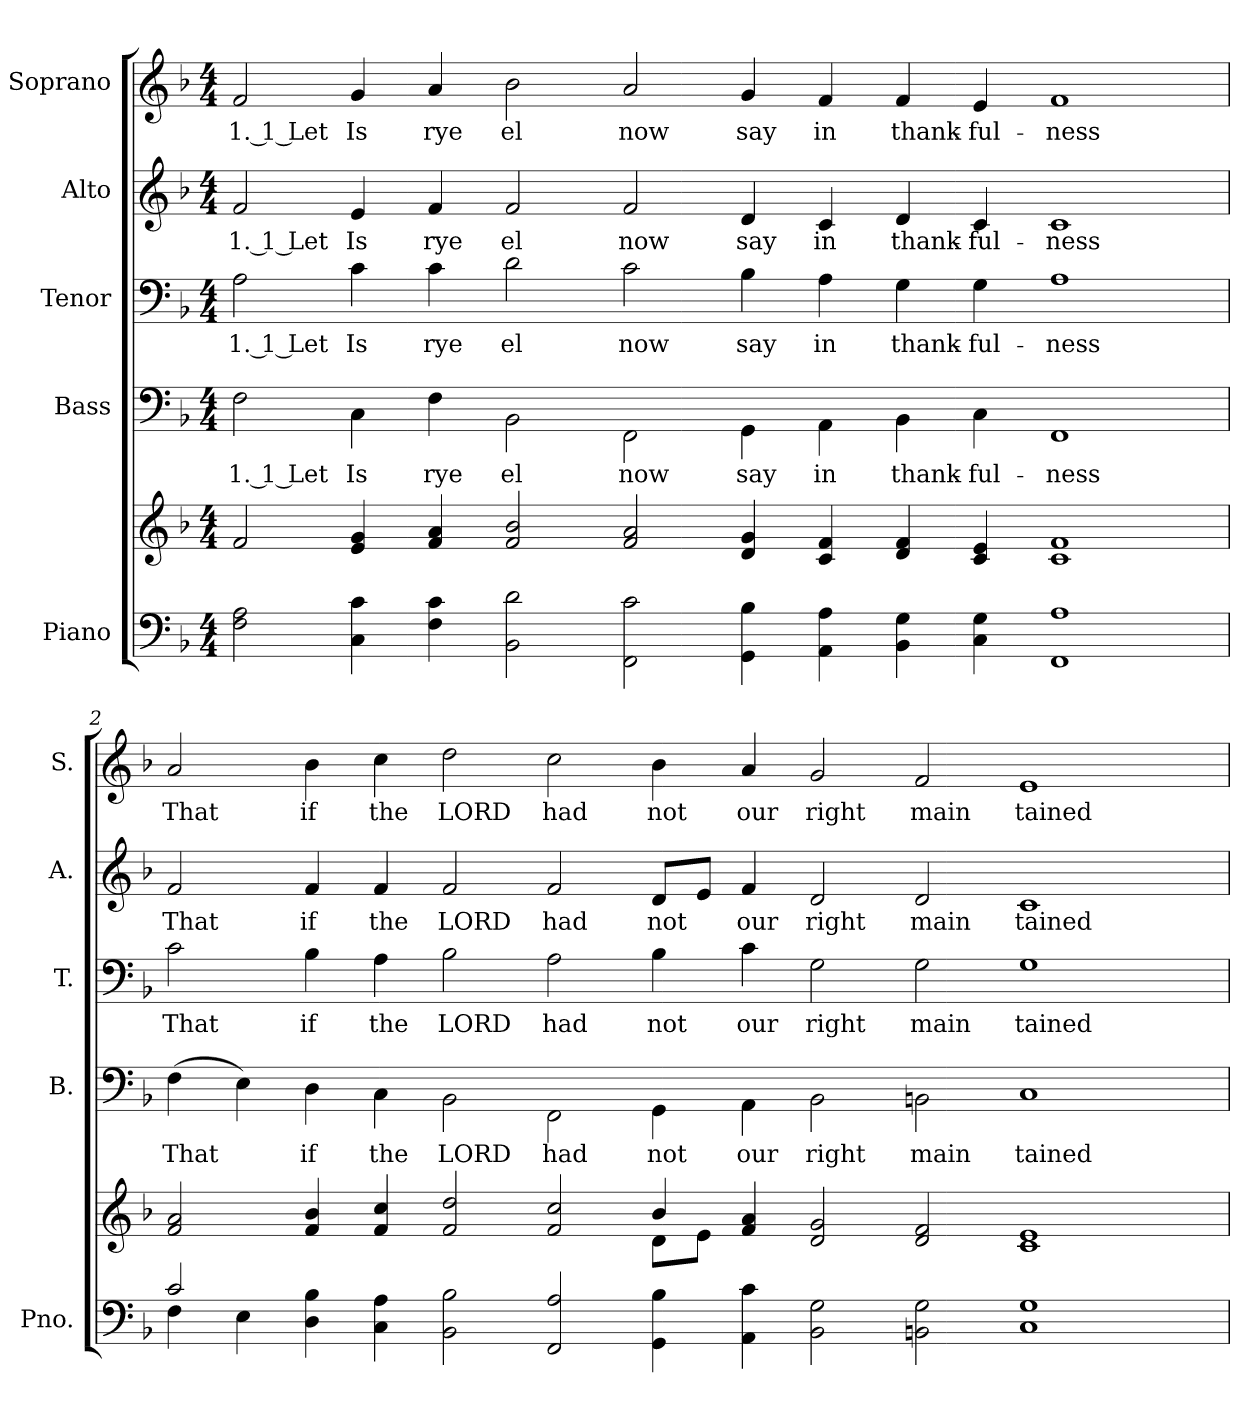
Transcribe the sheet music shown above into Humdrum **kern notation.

**kern	**kern	**kern	**text	**kern	**text	**kern	**text	**kern	**text
*part5	*part5	*part4	*part4	*part3	*part3	*part2	*part2	*part1	*part1
*staff6	*staff5	*staff4	*staff4	*staff3	*staff3	*staff2	*staff2	*staff1	*staff1
*I"Piano	*	*I"Bass	*	*I"Tenor	*	*I"Alto	*	*I"Soprano	*
*I'Pno.	*	*I'B.	*	*I'T.	*	*I'A.	*	*I'S.	*
!!LO:PB:g=z
*clefF4	*clefG2	*clefF4	*	*clefF4	*	*clefG2	*	*clefG2	*
*k[b-]	*k[b-]	*k[b-]	*	*k[b-]	*	*k[b-]	*	*k[b-]	*
*F:	*F:	*F:	*	*F:	*	*F:	*	*F:	*
*M4/4	*M4/4	*M4/4	*	*M4/4	*	*M4/4	*	*M4/4	*
*MM180	*MM180	*MM180	*	*MM180	*	*MM180	*	*MM180	*
=1	=1	=1	=1	=1	=1	=1	=1	=1	=1
!	!	!	!LO:LY:b:color=#000000	!	!	!	!	!	!
!	!	!	!	!	!LO:LY:b:color=#000000	!	!	!	!
!	!	!	!	!	!	!	!LO:LY:b:color=#000000	!	!
!	!	!	!	!	!	!	!	!	!LO:LY:b:color=#000000
2Fi\ 2Ai	2fi/	2Fi\	1. 1 Let	2Ai\	1. 1 Let	2fi/	1. 1 Let	2fi/	1. 1 Let
!	!	!	!LO:LY:b:color=#000000	!	!	!	!	!	!
!	!	!	!	!	!LO:LY:b:color=#000000	!	!	!	!
!	!	!	!	!	!	!	!LO:LY:b:color=#000000	!	!
!	!	!	!	!	!	!	!	!	!LO:LY:b:color=#000000
4Ci\ 4ci	4ei/ 4gi	4Ci\	Is	4ci\	Is	4ei/	Is	4gi/	Is
!	!	!	!LO:LY:b:color=#000000	!	!	!	!	!	!
!	!	!	!	!	!LO:LY:b:color=#000000	!	!	!	!
!	!	!	!	!	!	!	!LO:LY:b:color=#000000	!	!
!	!	!	!	!	!	!	!	!	!LO:LY:b:color=#000000
4Fi\ 4ci	4fi/ 4ai	4Fi\	rye	4ci\	rye	4fi/	rye	4ai/	rye
!	!	!	!LO:LY:b:color=#000000	!	!	!	!	!	!
!	!	!	!	!	!LO:LY:b:color=#000000	!	!	!	!
!	!	!	!	!	!	!	!LO:LY:b:color=#000000	!	!
!	!	!	!	!	!	!	!	!	!LO:LY:b:color=#000000
2BB-i\ 2di	2fi/ 2b-i	2BB-i\	el	2di\	el	2fi/	el	2b-i\	el
!	!	!	!LO:LY:b:color=#000000	!	!	!	!	!	!
!	!	!	!	!	!LO:LY:b:color=#000000	!	!	!	!
!	!	!	!	!	!	!	!LO:LY:b:color=#000000	!	!
!	!	!	!	!	!	!	!	!	!LO:LY:b:color=#000000
2FFi\ 2ci	2fi/ 2ai	2FFi\	now	2ci\	now	2fi/	now	2ai/	now
!	!	!	!LO:LY:b:color=#000000	!	!	!	!	!	!
!	!	!	!	!	!LO:LY:b:color=#000000	!	!	!	!
!	!	!	!	!	!	!	!LO:LY:b:color=#000000	!	!
!	!	!	!	!	!	!	!	!	!LO:LY:b:color=#000000
4GGi\ 4B-i	4di/ 4gi	4GGi\	say	4B-i\	say	4di/	say	4gi/	say
!	!	!	!LO:LY:b:color=#000000	!	!	!	!	!	!
!	!	!	!	!	!LO:LY:b:color=#000000	!	!	!	!
!	!	!	!	!	!	!	!LO:LY:b:color=#000000	!	!
!	!	!	!	!	!	!	!	!	!LO:LY:b:color=#000000
4AAi\ 4Ai	4ci/ 4fi	4AAi\	in	4Ai\	in	4ci/	in	4fi/	in
!	!	!	!LO:LY:b:color=#000000	!	!	!	!	!	!
!	!	!	!	!	!LO:LY:b:color=#000000	!	!	!	!
!	!	!	!	!	!	!	!LO:LY:b:color=#000000	!	!
!	!	!	!	!	!	!	!	!	!LO:LY:b:color=#000000
4BB-i\ 4Gi	4di/ 4fi	4BB-i\	thank-	4Gi\	thank-	4di/	thank-	4fi/	thank-
!	!	!	!LO:LY:b:color=#000000	!	!	!	!	!	!
!	!	!	!	!	!LO:LY:b:color=#000000	!	!	!	!
!	!	!	!	!	!	!	!LO:LY:b:color=#000000	!	!
!	!	!	!	!	!	!	!	!	!LO:LY:b:color=#000000
4Ci\ 4Gi	4ci/ 4ei	4Ci\	-ful-	4Gi\	-ful-	4ci/	-ful-	4ei/	-ful-
!	!	!	!LO:LY:b:color=#000000	!	!	!	!	!	!
!	!	!	!	!	!LO:LY:b:color=#000000	!	!	!	!
!	!	!	!	!	!	!	!LO:LY:b:color=#000000	!	!
!	!	!	!	!	!	!	!	!	!LO:LY:b:color=#000000
1FFi 1Ai	1ci 1fi	1FFi	-ness	1Ai	-ness	1ci	-ness	1fi	-ness
!!LO:PB:g=z
=2	=2	=2	=2	=2	=2	=2	=2	=2	=2
*^	*^	*	*	*	*	*	*	*	*
!	!	!	!	!	!LO:LY:b:color=#000000	!	!	!	!	!	!
!	!	!	!	!	!	!	!LO:LY:b:color=#000000	!	!	!	!
!	!	!	!	!	!	!	!	!	!LO:LY:b:color=#000000	!	!
!	!	!	!	!	!	!	!	!	!	!	!LO:LY:b:color=#000000
2ci/	4Fi\	2fi/ 2ai	1ryy	(4Fi\	That	2ci\	That	2fi/	That	2ai/	That
.	4Ei\	.	.	4Ei\)	.	.	.	.	.	.	.
!	!	!	!	!	!LO:LY:b:color=#000000	!	!	!	!	!	!
!	!	!	!	!	!	!	!LO:LY:b:color=#000000	!	!	!	!
!	!	!	!	!	!	!	!	!	!LO:LY:b:color=#000000	!	!
!	!	!	!	!	!	!	!	!	!	!	!LO:LY:b:color=#000000
4Di\ 4B-i	2ryy	4fi/ 4b-i	.	4Di\	if	4B-i\	if	4fi/	if	4b-i\	if
!	!	!	!	!	!LO:LY:b:color=#000000	!	!	!	!	!	!
!	!	!	!	!	!	!	!LO:LY:b:color=#000000	!	!	!	!
!	!	!	!	!	!	!	!	!	!LO:LY:b:color=#000000	!	!
!	!	!	!	!	!	!	!	!	!	!	!LO:LY:b:color=#000000
4Ci\ 4Ai	.	4fi/ 4cci	.	4Ci\	the	4Ai\	the	4fi/	the	4cci\	the
!	!	!	!	!	!LO:LY:b:color=#000000	!	!	!	!	!	!
!	!	!	!	!	!	!	!LO:LY:b:color=#000000	!	!	!	!
!	!	!	!	!	!	!	!	!	!LO:LY:b:color=#000000	!	!
!	!	!	!	!	!	!	!	!	!	!	!LO:LY:b:color=#000000
2BB-i\ 2B-i	1ryy	2fi/ 2ddi	1ryy	2BB-i\	LORD	2B-i\	LORD	2fi/	LORD	2ddi\	LORD
!	!	!	!	!	!LO:LY:b:color=#000000	!	!	!	!	!	!
!	!	!	!	!	!	!	!LO:LY:b:color=#000000	!	!	!	!
!	!	!	!	!	!	!	!	!	!LO:LY:b:color=#000000	!	!
!	!	!	!	!	!	!	!	!	!	!	!LO:LY:b:color=#000000
2FFi/ 2Ai	.	2fi/ 2cci	.	2FFi\	had	2Ai\	had	2fi/	had	2cci\	had
!	!	!	!	!	!LO:LY:b:color=#000000	!	!	!	!	!	!
!	!	!	!	!	!	!	!LO:LY:b:color=#000000	!	!	!	!
!	!	!	!	!	!	!	!	!	!LO:LY:b:color=#000000	!	!
!	!	!	!	!	!	!	!	!	!	!	!LO:LY:b:color=#000000
4GGi\ 4B-i	1ryy	4b-i/	8di\L	4GGi\	not	4B-i\	not	8di/L	not	4b-i\	not
.	.	.	8ei\J	.	.	.	.	8ei/J	.	.	.
!	!	!	!	!	!LO:LY:b:color=#000000	!	!	!	!	!	!
!	!	!	!	!	!	!	!LO:LY:b:color=#000000	!	!	!	!
!	!	!	!	!	!	!	!	!	!LO:LY:b:color=#000000	!	!
!	!	!	!	!	!	!	!	!	!	!	!LO:LY:b:color=#000000
4AAi\ 4ci	.	4fi/ 4ai	4ryy	4AAi\	our	4ci\	our	4fi/	our	4ai/	our
!	!	!	!	!	!LO:LY:b:color=#000000	!	!	!	!	!	!
!	!	!	!	!	!	!	!LO:LY:b:color=#000000	!	!	!	!
!	!	!	!	!	!	!	!	!	!LO:LY:b:color=#000000	!	!
!	!	!	!	!	!	!	!	!	!	!	!LO:LY:b:color=#000000
2BB-i\ 2Gi	.	2di/ 2gi	2ryy	2BB-i\	right	2Gi\	right	2di/	right	2gi/	right
!	!	!	!	!	!LO:LY:b:color=#000000	!	!	!	!	!	!
!	!	!	!	!	!	!	!LO:LY:b:color=#000000	!	!	!	!
!	!	!	!	!	!	!	!	!	!LO:LY:b:color=#000000	!	!
!	!	!	!	!	!	!	!	!	!	!	!LO:LY:b:color=#000000
2BBni\ 2Gi	1ryy	2di/ 2fi	1ryy	2BBni\	main	2Gi\	main	2di/	main	2fi/	main
!	!	!	!	!	!LO:LY:b:color=#000000	!	!	!	!	!	!
!	!	!	!	!	!	!	!LO:LY:b:color=#000000	!	!	!	!
!	!	!	!	!	!	!	!	!	!LO:LY:b:color=#000000	!	!
!	!	!	!	!	!	!	!	!	!	!	!LO:LY:b:color=#000000
1Ci 1Gi	.	1ci 1ei	.	1Ci	tained	1Gi	tained	1ci	tained	1ei	tained
.	2ryy	.	2ryy	.	.	.	.	.	.	.	.
*v	*v	*	*	*	*	*	*	*	*	*	*
*	*v	*v	*	*	*	*	*	*	*	*
=	=	=	=	=	=	=	=	=	=
*-	*-	*-	*-	*-	*-	*-	*-	*-	*-
